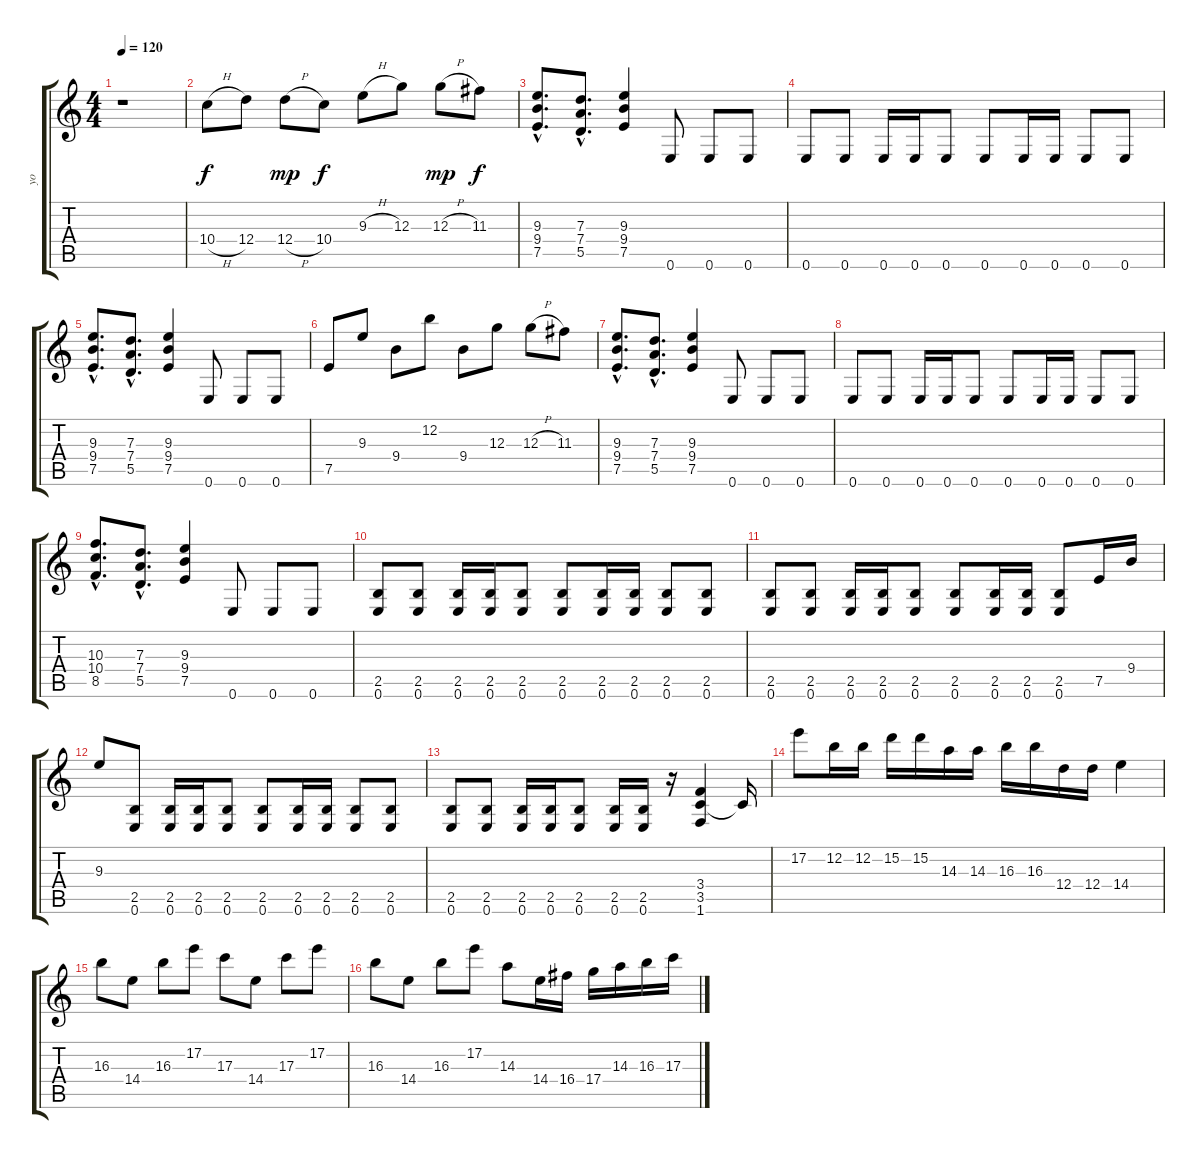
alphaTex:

\track ("yo" "yo") {instrument distortionguitar}
\staff {score tabs}
\tuning (E4 B3 G3 D3 A2 E2) {hide}
\ts (4 4)
\tempo 120
\clef g2
\ks c
r.1{dy f} |
10.4{h}.8 12.4.8 12.4{h}.8{dy mp} 10.4.8{dy f} 9.3{h}.8 12.3.8 12.3{h}.8{dy mp} 11.3.8{dy f} |
(9.3{hac} 9.4{hac} 7.5{hac}).8{d} (7.3{hac} 7.4{hac} 5.5{hac}).8{d} (9.3 9.4 7.5).4 0.6.8 0.6.8 0.6.8 |
0.6.8 0.6.8 0.6.16 0.6.16 0.6.8 0.6.8 0.6.16 0.6.16 0.6.8 0.6.8 |
(9.3{hac} 9.4{hac} 7.5{hac}).8{d} (7.3{hac} 7.4{hac} 5.5{hac}).8{d} (9.3 9.4 7.5).4 0.6.8 0.6.8 0.6.8 |
7.5.8 9.3.8 9.4.8 12.2.8 9.4.8 12.3.8 12.3{h}.8 11.3.8 |
(9.3{hac} 9.4{hac} 7.5{hac}).8{d} (7.3{hac} 7.4{hac} 5.5{hac}).8{d} (9.3 9.4 7.5).4 0.6.8 0.6.8 0.6.8 |
0.6.8 0.6.8 0.6.16 0.6.16 0.6.8 0.6.8 0.6.16 0.6.16 0.6.8 0.6.8 |
(10.3{hac} 10.4{hac} 8.5{hac}).8{d} (7.3{hac} 7.4{hac} 5.5{hac}).8{d} (9.3 9.4 7.5).4 0.6.8 0.6.8 0.6.8 |
(2.5 0.6).8 (2.5 0.6).8 (2.5 0.6).16 (2.5 0.6).16 (2.5 0.6).8 (2.5 0.6).8 (2.5 0.6).16 (2.5 0.6).16 (2.5 0.6).8 (2.5 0.6).8 |
(2.5 0.6).8 (2.5 0.6).8 (2.5 0.6).16 (2.5 0.6).16 (2.5 0.6).8 (2.5 0.6).8 (2.5 0.6).16 (2.5 0.6).16 (2.5 0.6).8 7.5.16 9.4.16 |
9.3.8 (2.5 0.6).8 (2.5 0.6).16 (2.5 0.6).16 (2.5 0.6).8 (2.5 0.6).8 (2.5 0.6).16 (2.5 0.6).16 (2.5 0.6).8 (2.5 0.6).8 |
(2.5 0.6).8 (2.5 0.6).8 (2.5 0.6).16 (2.5 0.6).16 (2.5 0.6).8 (2.5 0.6).16 (2.5 0.6).16 r.16 (3.4 3.5 1.6).4 3.5{t}.16 |
17.2.8 12.2.16 12.2.16 15.2.16 15.2.16 14.3.16 14.3.16 16.3.16 16.3.16 12.4.16 12.4.16 14.4.4 |
16.3.8 14.4.8 16.3.8 17.2.8 17.3.8 14.4.8 17.3.8 17.2.8 |
16.3.8 14.4.8 16.3.8 17.2.8 14.3.8 14.4.16 16.4.16 17.4.16 14.3.16 16.3.16 17.3.16
